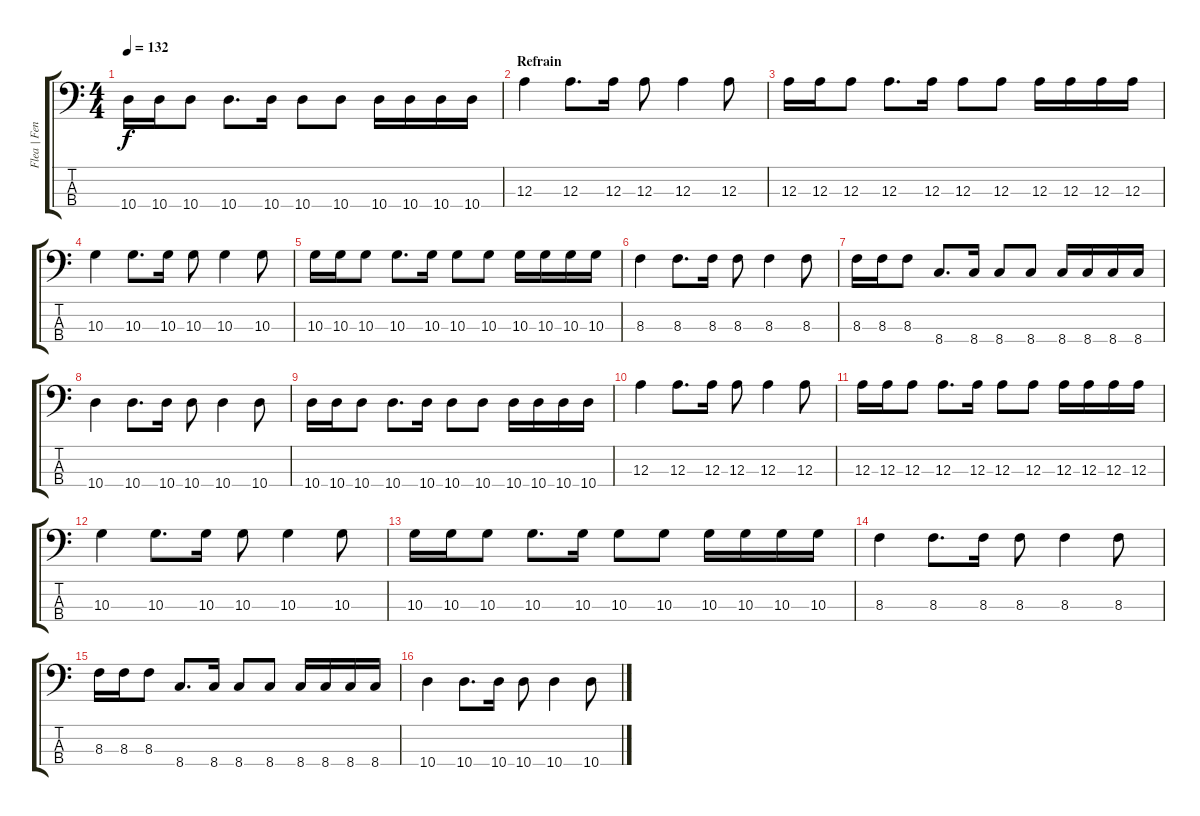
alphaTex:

\track ("Flea | Fender Shell Pink Jazz | Bass" "Flea | Fen") {instrument electricbasspick}
\staff {score tabs}
\tuning (G2 D2 A1 E1) {hide}
\ts (4 4)
\tempo 132
\clef f4
\ks c
10.4.16{dy f} 10.4.16 10.4.8 10.4.8{d} 10.4.16 10.4.8 10.4.8 10.4.16 10.4.16 10.4.16 10.4.16 |
\section ("" "Refrain")
12.3.4 12.3.8{d} 12.3.16 12.3.8 12.3.4 12.3.8 |
12.3.16 12.3.16 12.3.8 12.3.8{d} 12.3.16 12.3.8 12.3.8 12.3.16 12.3.16 12.3.16 12.3.16 |
10.3.4 10.3.8{d} 10.3.16 10.3.8 10.3.4 10.3.8 |
10.3.16 10.3.16 10.3.8 10.3.8{d} 10.3.16 10.3.8 10.3.8 10.3.16 10.3.16 10.3.16 10.3.16 |
8.3.4 8.3.8{d} 8.3.16 8.3.8 8.3.4 8.3.8 |
8.3.16 8.3.16 8.3.8 8.4.8{d} 8.4.16 8.4.8 8.4.8 8.4.16 8.4.16 8.4.16 8.4.16 |
10.4.4 10.4.8{d} 10.4.16 10.4.8 10.4.4 10.4.8 |
10.4.16 10.4.16 10.4.8 10.4.8{d} 10.4.16 10.4.8 10.4.8 10.4.16 10.4.16 10.4.16 10.4.16 |
12.3.4 12.3.8{d} 12.3.16 12.3.8 12.3.4 12.3.8 |
12.3.16 12.3.16 12.3.8 12.3.8{d} 12.3.16 12.3.8 12.3.8 12.3.16 12.3.16 12.3.16 12.3.16 |
10.3.4 10.3.8{d} 10.3.16 10.3.8 10.3.4 10.3.8 |
10.3.16 10.3.16 10.3.8 10.3.8{d} 10.3.16 10.3.8 10.3.8 10.3.16 10.3.16 10.3.16 10.3.16 |
8.3.4 8.3.8{d} 8.3.16 8.3.8 8.3.4 8.3.8 |
8.3.16 8.3.16 8.3.8 8.4.8{d} 8.4.16 8.4.8 8.4.8 8.4.16 8.4.16 8.4.16 8.4.16 |
10.4.4 10.4.8{d} 10.4.16 10.4.8 10.4.4 10.4.8
